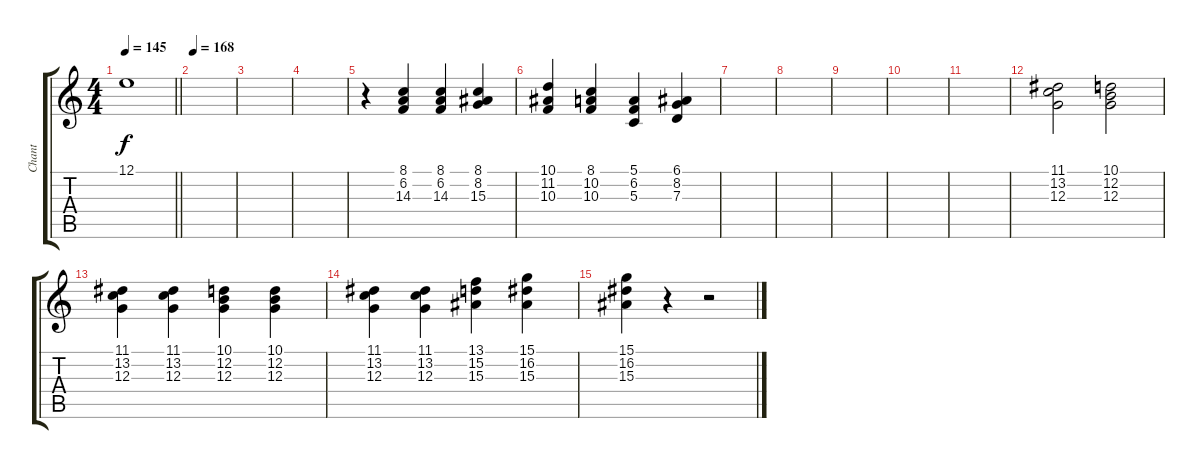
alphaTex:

\track ("Chant" "Chant") {instrument lead2sawtooth}
\staff {score tabs}
\tuning (E4 B3 G3 D3 A2 E2) {hide}
\ts (4 4)
\tempo 145
\clef g2
\barLineRight lightlight
\ks c
12.1{t}.1{dy f} |
\tempo 168
|
|
|
r.4 (8.1 6.2 14.3).4 (8.1 6.2 14.3).4 (8.1 8.2 15.3).4 |
(10.1 11.2 10.3).4 (8.1 10.2 10.3).4 (5.1 6.2 5.3).4 (6.1 8.2 7.3).4 |
|
|
|
|
|
(11.1 13.2 12.3).2{instrument choiraahs} (10.1 12.2 12.3).2 |
(11.1 13.2 12.3).4 (11.1 13.2 12.3).4 (10.1 12.2 12.3).4 (10.1 12.2 12.3).4 |
(11.1 13.2 12.3).4 (11.1 13.2 12.3).4 (13.1 15.2 15.3).4 (15.1 16.2 15.3).4 |
(15.1 16.2 15.3).4 r.4 r.2
